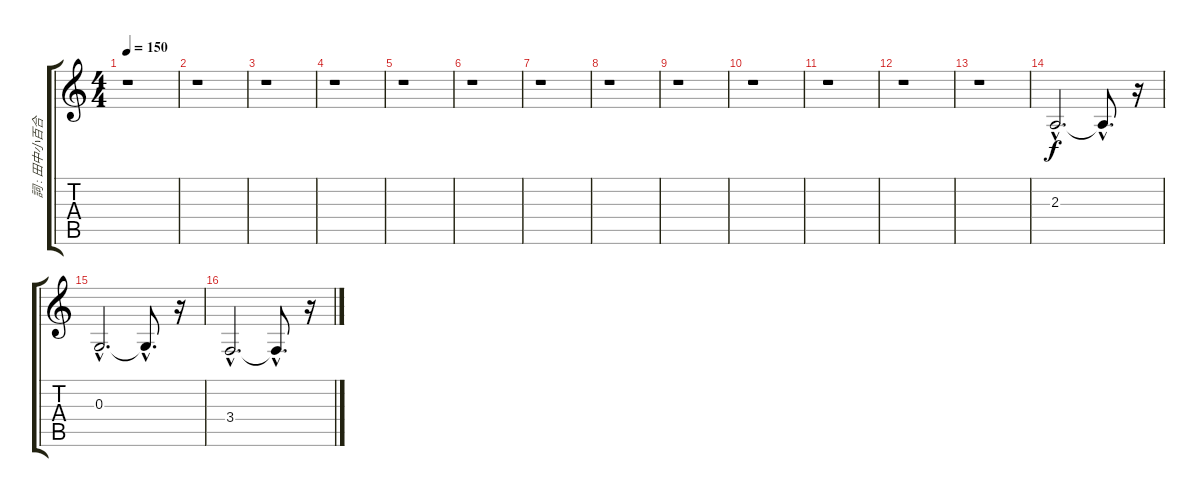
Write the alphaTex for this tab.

\track ("詞 : 田中小百合" "詞 : 田中小百合") {instrument brasssection}
\staff {score tabs}
\tuning (E4 B3 G3 D3 A2 E2) {hide}
\ts (4 4)
\tempo 150
\clef g2
\ks c
r.1{dy f instrument brasssection} |
r.1 |
r.1 |
r.1 |
r.1 |
r.1 |
r.1 |
r.1 |
r.1 |
r.1 |
r.1 |
r.1 |
r.1 |
2.3{hac}.2{d} 2.3{hac t}.8{d} r.16 |
0.3{hac}.2{d} 0.3{hac t}.8{d} r.16 |
3.4{hac}.2{d} 3.4{hac t}.8{d} r.16
